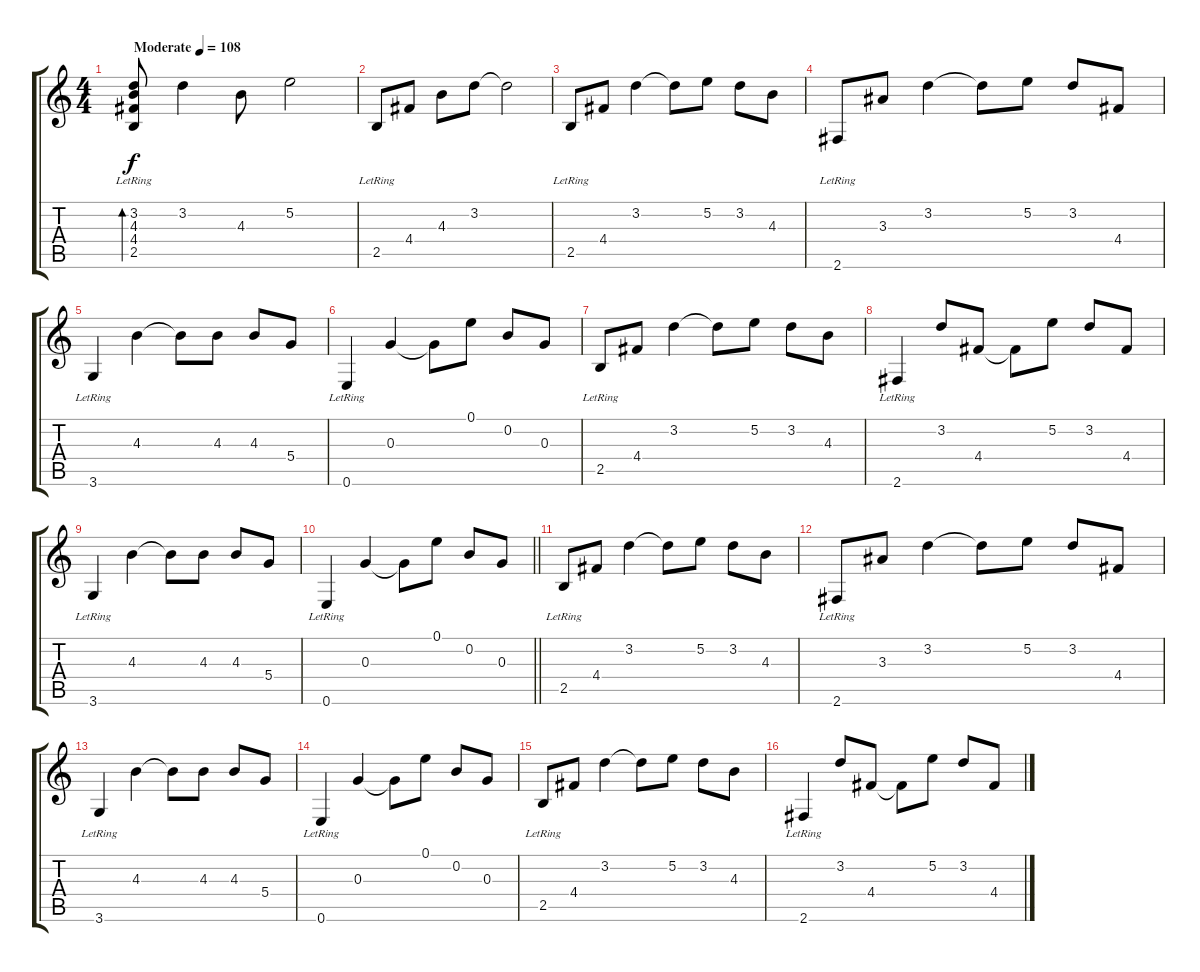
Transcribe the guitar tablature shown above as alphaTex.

\track "" {instrument overdrivenguitar}
\staff {score tabs}
\tuning (E4 B3 G3 D3 A2 E2) {hide}
\ts (4 4)
\tempo (108 "Moderate")
\clef g2
\ks c
(3.2{lr} 4.3{lr} 4.4{lr} 2.5{lr}).8{bd 240 dy f instrument overdrivenguitar} 3.2.4 4.3.8 5.2.2 |
2.5{lr}.8 4.4.8 4.3.8 3.2.8 3.2{t}.2 |
2.5{lr}.8 4.4.8 3.2.4 3.2{t}.8 5.2.8 3.2.8 4.3.8 |
2.6{lr}.8 3.3.8 3.2.4 3.2{t}.8 5.2.8 3.2.8 4.4.8 |
3.6{lr}.4 4.3.4 4.3{t}.8 4.3.8 4.3.8 5.4.8 |
0.6{lr}.4 0.3.4 0.3{t}.8 0.1.8 0.2.8 0.3.8 |
2.5{lr}.8 4.4.8 3.2.4 3.2{t}.8 5.2.8 3.2.8 4.3.8 |
2.6{lr}.4 3.2.8 4.4.8 4.4{t}.8 5.2.8 3.2.8 4.4.8 |
3.6{lr}.4 4.3.4 4.3{t}.8 4.3.8 4.3.8 5.4.8 |
\barLineRight lightlight
0.6{lr}.4 0.3.4 0.3{t}.8 0.1.8 0.2.8 0.3.8 |
\section ("" "")
2.5{lr}.8 4.4.8 3.2.4 3.2{t}.8 5.2.8 3.2.8 4.3.8 |
2.6{lr}.8 3.3.8 3.2.4 3.2{t}.8 5.2.8 3.2.8 4.4.8 |
3.6{lr}.4 4.3.4 4.3{t}.8 4.3.8 4.3.8 5.4.8 |
0.6{lr}.4 0.3.4 0.3{t}.8 0.1.8 0.2.8 0.3.8 |
2.5{lr}.8 4.4.8 3.2.4 3.2{t}.8 5.2.8 3.2.8 4.3.8 |
2.6{lr}.4 3.2.8 4.4.8 4.4{t}.8 5.2.8 3.2.8 4.4.8
